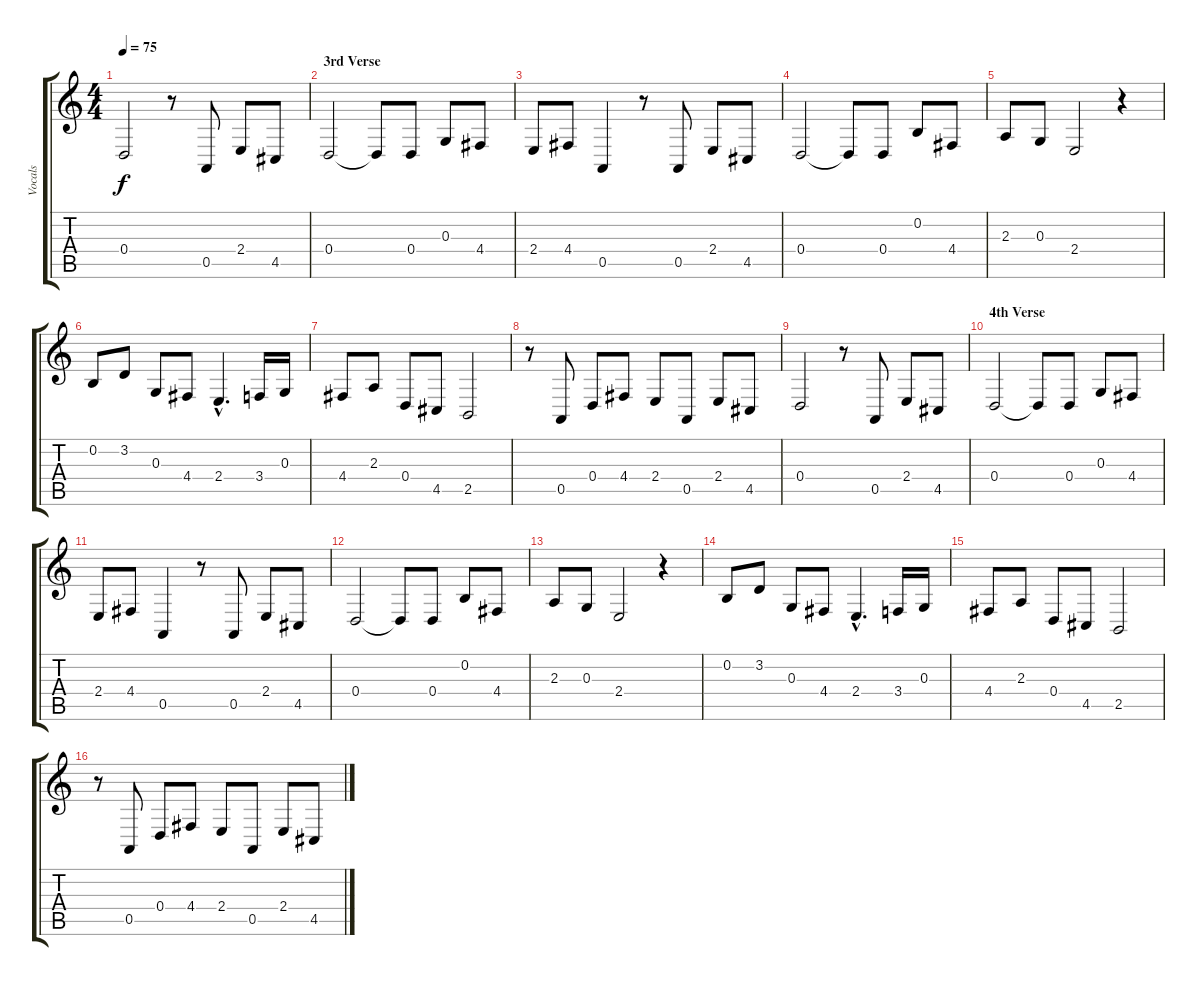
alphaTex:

\track ("Vocals" "Vocals") {instrument baritonesax}
\staff {score tabs}
\tuning (E4 B3 G3 D3 A2 E2) {hide}
\ts (4 4)
\tempo 75
\clef g2
\ks c
0.4.2{dy f} r.8 0.5.8 2.4.8 4.5.8 |
\section ("" "3rd Verse")
0.4.2 0.4{t}.8 0.4.8 0.3.8 4.4.8 |
2.4.8 4.4.8 0.5.4 r.8 0.5.8 2.4.8 4.5.8 |
0.4.2 0.4{t}.8 0.4.8 0.2.8 4.4.8 |
2.3.8 0.3.8 2.4.2 r.4 |
0.2.8 3.2.8 0.3.8 4.4.8 2.4{hac}.4{d} 3.4.16 0.3.16 |
4.4.8 2.3.8 0.4.8 4.5.8 2.5.2 |
r.8 0.5.8 0.4.8 4.4.8 2.4.8 0.5.8 2.4.8 4.5.8 |
0.4.2 r.8 0.5.8 2.4.8 4.5.8 |
\section ("" "4th Verse")
0.4.2 0.4{t}.8 0.4.8 0.3.8 4.4.8 |
2.4.8 4.4.8 0.5.4 r.8 0.5.8 2.4.8 4.5.8 |
0.4.2 0.4{t}.8 0.4.8 0.2.8 4.4.8 |
2.3.8 0.3.8 2.4.2 r.4 |
0.2.8 3.2.8 0.3.8 4.4.8 2.4{hac}.4{d} 3.4.16 0.3.16 |
4.4.8 2.3.8 0.4.8 4.5.8 2.5.2 |
r.8 0.5.8 0.4.8 4.4.8 2.4.8 0.5.8 2.4.8 4.5.8
